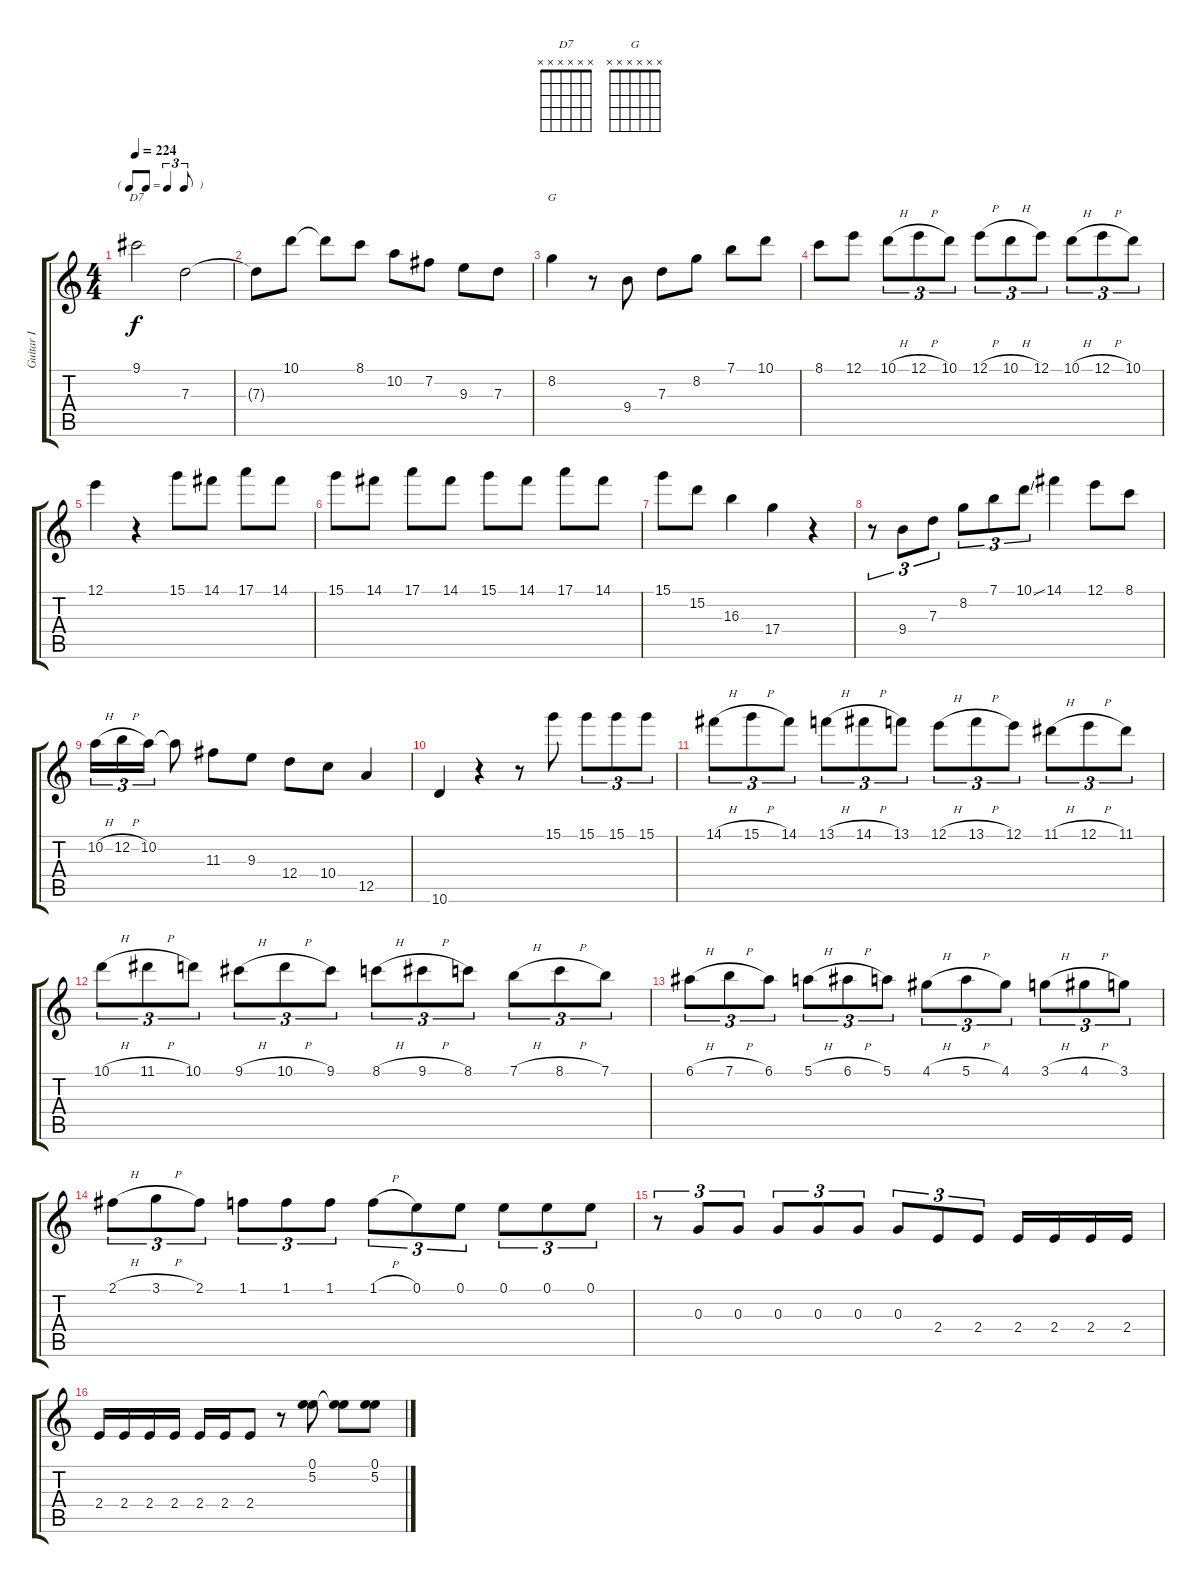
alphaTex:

\track ("Guitar I" "Guitar I") {instrument acousticguitarsteel}
\staff {score tabs}
\tuning (E4 B3 G3 D3 A2 E2) {hide}
\chord ("D7" x x x x x x) {firstfret 0}
\chord ("G" x x x x x x) {firstfret 0}
\ts (4 4)
\tf triplet8th
\tempo 224
\clef g2
\ks c
9.1{t}.2{ch "D7" dy f} 7.3.2 |
7.3{t}.8 10.1.8 10.1{t}.8 8.1.8 10.2.8 7.2.8 9.3.8 7.3.8 |
8.2.4{ch "G"} r.8 9.4.8 7.3.8 8.2.8 7.1.8 10.1.8 |
8.1.8 12.1.8 10.1{h}.8{tu (3 2)} 12.1{h}.8{tu (3 2)} 10.1.8{tu (3 2)} 12.1{h}.8{tu (3 2)} 10.1{h}.8{tu (3 2)} 12.1.8{tu (3 2)} 10.1{h}.8{tu (3 2)} 12.1{h}.8{tu (3 2)} 10.1.8{tu (3 2)} |
12.1.4 r.4 15.1.8 14.1.8 17.1.8 14.1.8 |
15.1.8 14.1.8 17.1.8 14.1.8 15.1.8 14.1.8 17.1.8 14.1.8 |
15.1.8 15.2.8 16.3.4 17.4.4 r.4 |
r.8{tu (3 2)} 9.4.8{tu (3 2)} 7.3.8{tu (3 2)} 8.2.8{tu (3 2)} 7.1.8{tu (3 2)} 10.1{ss}.8{tu (3 2)} 14.1.4 12.1.8 8.1.8 |
10.2{h}.16{tu (3 2)} 12.2{h}.16{tu (3 2)} 10.2.16{tu (3 2)} 10.2{t}.8 11.3.8 9.3.8 12.4.8 10.4.8 12.5.4 |
10.6.4 r.4 r.8 15.1.8 15.1.8{tu (3 2)} 15.1.8{tu (3 2)} 15.1.8{tu (3 2)} |
14.1{h}.8{tu (3 2)} 15.1{h}.8{tu (3 2)} 14.1.8{tu (3 2)} 13.1{h}.8{tu (3 2)} 14.1{h}.8{tu (3 2)} 13.1.8{tu (3 2)} 12.1{h}.8{tu (3 2)} 13.1{h}.8{tu (3 2)} 12.1.8{tu (3 2)} 11.1{h}.8{tu (3 2)} 12.1{h}.8{tu (3 2)} 11.1.8{tu (3 2)} |
10.1{h}.8{tu (3 2)} 11.1{h}.8{tu (3 2)} 10.1.8{tu (3 2)} 9.1{h}.8{tu (3 2)} 10.1{h}.8{tu (3 2)} 9.1.8{tu (3 2)} 8.1{h}.8{tu (3 2)} 9.1{h}.8{tu (3 2)} 8.1.8{tu (3 2)} 7.1{h}.8{tu (3 2)} 8.1{h}.8{tu (3 2)} 7.1.8{tu (3 2)} |
6.1{h}.8{tu (3 2)} 7.1{h}.8{tu (3 2)} 6.1.8{tu (3 2)} 5.1{h}.8{tu (3 2)} 6.1{h}.8{tu (3 2)} 5.1.8{tu (3 2)} 4.1{h}.8{tu (3 2)} 5.1{h}.8{tu (3 2)} 4.1.8{tu (3 2)} 3.1{h}.8{tu (3 2)} 4.1{h}.8{tu (3 2)} 3.1.8{tu (3 2)} |
2.1{h}.8{tu (3 2)} 3.1{h}.8{tu (3 2)} 2.1.8{tu (3 2)} 1.1.8{tu (3 2)} 1.1.8{tu (3 2)} 1.1.8{tu (3 2)} 1.1{h}.8{tu (3 2)} 0.1.8{tu (3 2)} 0.1.8{tu (3 2)} 0.1.8{tu (3 2)} 0.1.8{tu (3 2)} 0.1.8{tu (3 2)} |
r.8{tu (3 2)} 0.3.8{tu (3 2)} 0.3.8{tu (3 2)} 0.3.8{tu (3 2)} 0.3.8{tu (3 2)} 0.3.8{tu (3 2)} 0.3.8{tu (3 2)} 2.4.8{tu (3 2)} 2.4.8{tu (3 2)} 2.4.16 2.4.16 2.4.16 2.4.16 |
2.4.16 2.4.16 2.4.16 2.4.16 2.4.16 2.4.16 2.4.8 r.8 (0.1 5.2).8 (0.1{t} 5.2{t}).8 (0.1 5.2).8
